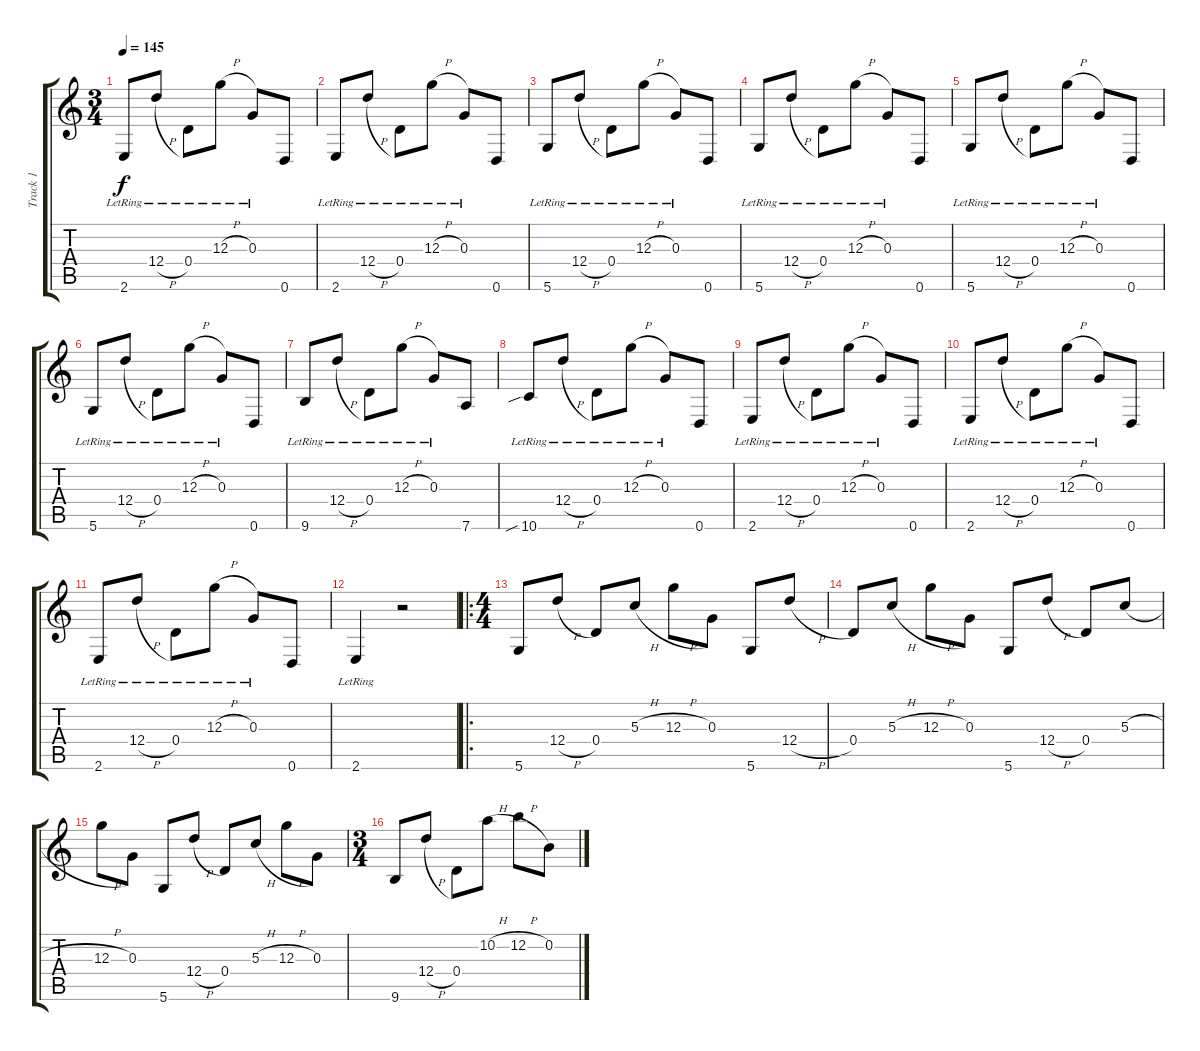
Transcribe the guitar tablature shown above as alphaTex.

\track ("Track 1" "Track 1") {instrument electricguitarjazz}
\staff {score tabs}
\tuning (E4 B3 G3 D3 A2 D2) {hide}
\ts (3 4)
\tempo 145
\clef g2
\ks c
2.6{lr}.8{dy f} 12.4{h lr}.8 0.4{lr}.8 12.3{h lr}.8 0.3{lr}.8 0.6.8 |
2.6{lr}.8 12.4{h lr}.8 0.4{lr}.8 12.3{h lr}.8 0.3{lr}.8 0.6.8 |
5.6{lr}.8 12.4{h lr}.8 0.4{lr}.8 12.3{h lr}.8 0.3{lr}.8 0.6.8 |
5.6{lr}.8 12.4{h lr}.8 0.4{lr}.8 12.3{h lr}.8 0.3{lr}.8 0.6.8 |
5.6{lr}.8 12.4{h lr}.8 0.4{lr}.8 12.3{h lr}.8 0.3{lr}.8 0.6.8 |
5.6{lr}.8 12.4{h lr}.8 0.4{lr}.8 12.3{h lr}.8 0.3{lr}.8 0.6.8 |
9.6{lr}.8 12.4{h lr}.8 0.4{lr}.8 12.3{h lr}.8 0.3{lr}.8 7.6.8 |
10.6{sib lr}.8 12.4{h lr}.8 0.4{lr}.8 12.3{h lr}.8 0.3{lr}.8 0.6.8 |
2.6{lr}.8 12.4{h lr}.8 0.4{lr}.8 12.3{h lr}.8 0.3{lr}.8 0.6.8 |
2.6{lr}.8 12.4{h lr}.8 0.4{lr}.8 12.3{h lr}.8 0.3{lr}.8 0.6.8 |
2.6{lr}.8 12.4{h lr}.8 0.4{lr}.8 12.3{h lr}.8 0.3{lr}.8 0.6.8 |
2.6{lr}.4 r.2 |
\ro
\ts (4 4)
5.6.8 12.4{h}.8 0.4.8 5.3{h}.8 12.3{h}.8 0.3.8 5.6.8 12.4{h}.8 |
0.4.8 5.3{h}.8 12.3{h}.8 0.3.8 5.6.8 12.4{h}.8 0.4.8 5.3{h}.8 |
12.3{h}.8 0.3.8 5.6.8 12.4{h}.8 0.4.8 5.3{h}.8 12.3{h}.8 0.3.8 |
\ts (3 4)
9.6.8 12.4{h}.8 0.4.8 10.2{h}.8 12.2{h}.8 0.2.8
